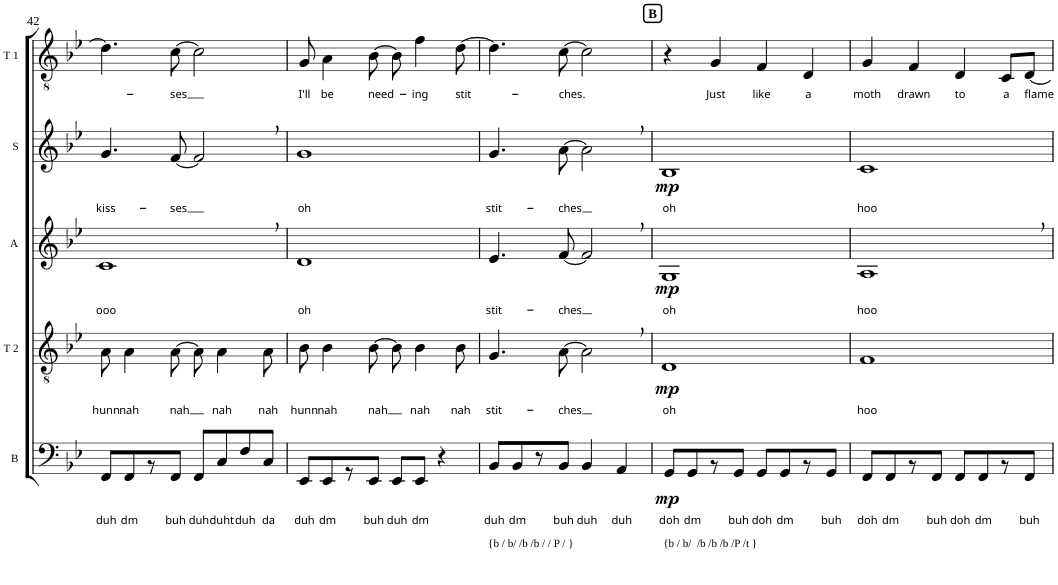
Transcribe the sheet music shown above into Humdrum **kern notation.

**kern	**text	**dynam	**kern	**text	**dynam	**kern	**text	**dynam	**kern	**text	**dynam	**kern	**text
*part5	*part5	*part5	*part4	*part4	*part4	*part3	*part3	*part3	*part2	*part2	*part2	*part1	*part1
*staff5	*staff5	*staff5	*staff4	*staff4	*staff4	*staff3	*staff3	*staff3	*staff2	*staff2	*staff2	*staff1	*staff1
*I"Bass	*	*	*I"Tenor 2	*	*	*I"Alto	*	*	*I"Soprano	*	*	*I"Tenor 1	*
*I'B	*	*	*I'T 2	*	*	*I'A	*	*	*I'S	*	*	*I'T 1	*
!!LO:PB:g=z
*clefF4	*	*	*clefGv2	*	*	*clefG2	*	*	*clefG2	*	*	*clefGv2	*
*k[b-e-]	*	*	*k[b-e-]	*	*	*k[b-e-]	*	*	*k[b-e-]	*	*	*k[b-e-]	*
*M4/4	*	*	*M4/4	*	*	*M4/4	*	*	*M4/4	*	*	*M4/4	*
=42	=42	=42	=42	=42	=42	=42	=42	=42	=42	=42	=42	=42	=42
!	!LO:LY:b	!	!	!LO:LY:b	!	!	!LO:LY:b	!	!	!LO:LY:b	!	!	!
8FF/L	duh	.	8A\	hunn	.	1c,	ooo	.	4.g/	kiss-	.	4.d\]	.
!	!LO:LY:b	!	!	!LO:LY:b	!	!	!	!	!	!	!	!	!
8FF/	dm	.	4A\	nah	.	.	.	.	.	.	.	.	.
8r	.	.	.	.	.	.	.	.	.	.	.	.	.
!	!LO:LY:b	!	!	!LO:LY:b	!	!	!	!	!	!LO:LY:b	!	!	!LO:LY:b
8FF/J	buh	.	[8A\	nah	.	.	.	.	[8f/	-ses	.	[8c\	-ses
!	!LO:LY:b	!	!	!	!	!	!	!	!	!	!	!	!
8FF/L	duh	.	8A\]	.	.	.	.	.	2f,/]	.	.	2c\]	.
!	!LO:LY:b	!	!	!LO:LY:b	!	!	!	!	!	!	!	!	!
8C/	duht	.	4A\	nah	.	.	.	.	.	.	.	.	.
!	!LO:LY:b	!	!	!	!	!	!	!	!	!	!	!	!
8F/	duh	.	.	.	.	.	.	.	.	.	.	.	.
!	!LO:LY:b	!	!	!LO:LY:b	!	!	!	!	!	!	!	!	!
8C/J	da	.	8A\	nah	.	.	.	.	.	.	.	.	.
=43	=43	=43	=43	=43	=43	=43	=43	=43	=43	=43	=43	=43	=43
!	!LO:LY:b	!	!	!LO:LY:b	!	!	!LO:LY:b	!	!	!LO:LY:b	!	!	!LO:LY:b
8EE-/L	duh	.	8B-\	hunn	.	1d	oh	.	1g	oh	.	8G/	I'll
!	!LO:LY:b	!	!	!LO:LY:b	!	!	!	!	!	!	!	!	!LO:LY:b
8EE-/	dm	.	4B-\	nah	.	.	.	.	.	.	.	4A\	be
8r	.	.	.	.	.	.	.	.	.	.	.	.	.
!	!LO:LY:b	!	!	!LO:LY:b	!	!	!	!	!	!	!	!	!LO:LY:b
8EE-/J	buh	.	[8B-\	nah	.	.	.	.	.	.	.	[8B-\	need-
!	!LO:LY:b	!	!	!	!	!	!	!	!	!	!	!	!
8EE-/L	duh	.	8B-\]	.	.	.	.	.	.	.	.	8B-\]	.
!	!LO:LY:b	!	!	!LO:LY:b	!	!	!	!	!	!	!	!	!LO:LY:b
8EE-/J	dm	.	4B-\	nah	.	.	.	.	.	.	.	4f\	-ing
4r	.	.	.	.	.	.	.	.	.	.	.	.	.
!	!	!	!	!LO:LY:b	!	!	!	!	!	!	!	!	!LO:LY:b
.	.	.	8B-\	nah	.	.	.	.	.	.	.	[8d\	stit-
=44	=44	=44	=44	=44	=44	=44	=44	=44	=44	=44	=44	=44	=44
!LO:TX:b:t={b / b/ /b /b / / P / }	!	!	!	!	!	!	!	!	!	!	!	!	!
!	!LO:LY:b	!	!	!LO:LY:b	!	!	!LO:LY:b	!	!	!LO:LY:b	!	!	!
8BB-/L	duh	.	4.G/	stit-	.	4.e-/	stit-	.	4.g/	stit-	.	4.d\]	.
!	!LO:LY:b	!	!	!	!	!	!	!	!	!	!	!	!
8BB-/	dm	.	.	.	.	.	.	.	.	.	.	.	.
8r	.	.	.	.	.	.	.	.	.	.	.	.	.
!	!LO:LY:b	!	!	!LO:LY:b	!	!	!LO:LY:b	!	!	!LO:LY:b	!	!	!LO:LY:b
8BB-/J	buh	.	[8A\	-ches	.	[8f/	-ches	.	[8a\	-ches	.	[8c\	-ches.
!	!LO:LY:b	!	!	!	!	!	!	!	!	!	!	!	!
4BB-/	duh	.	2A,\]	.	.	2f,/]	.	.	2a,\]	.	.	2c\]	.
!	!LO:LY:b	!	!	!	!	!	!	!	!	!	!	!	!
4AA/	duh	.	.	.	.	.	.	.	.	.	.	.	.
!!LO:REH:place=s1:a:B:cj:fs=8.5:t=B
=45	=45	=45	=45	=45	=45	=45	=45	=45	=45	=45	=45	=45	=45
!LO:TX:b:t={b / b/  /b /b /b /P /t }	!	!	!	!	!	!	!	!	!	!	!	!	!
!	!LO:LY:b	!LO:DY:b	!	!LO:LY:b	!LO:DY:b	!	!LO:LY:b	!LO:DY:b	!	!LO:LY:b	!LO:DY:b	!	!
8GG/L	doh	mp	1D	oh	mp	1G	oh	mp	1B-	oh	mp	4r	.
!	!LO:LY:b	!	!	!	!	!	!	!	!	!	!	!	!
8GG/	dm	.	.	.	.	.	.	.	.	.	.	.	.
!	!	!	!	!	!	!	!	!	!	!	!	!	!LO:LY:b
8r	.	.	.	.	.	.	.	.	.	.	.	4G/	Just
!	!LO:LY:b	!	!	!	!	!	!	!	!	!	!	!	!
8GG/J	buh	.	.	.	.	.	.	.	.	.	.	.	.
!	!LO:LY:b	!	!	!	!	!	!	!	!	!	!	!	!LO:LY:b
8GG/L	doh	.	.	.	.	.	.	.	.	.	.	4F/	like
!	!LO:LY:b	!	!	!	!	!	!	!	!	!	!	!	!
8GG/	dm	.	.	.	.	.	.	.	.	.	.	.	.
!	!	!	!	!	!	!	!	!	!	!	!	!	!LO:LY:b
8r	.	.	.	.	.	.	.	.	.	.	.	4D/	a
!	!LO:LY:b	!	!	!	!	!	!	!	!	!	!	!	!
8GG/J	buh	.	.	.	.	.	.	.	.	.	.	.	.
=46	=46	=46	=46	=46	=46	=46	=46	=46	=46	=46	=46	=46	=46
!	!LO:LY:b	!	!	!LO:LY:b	!	!	!LO:LY:b	!	!	!LO:LY:b	!	!	!LO:LY:b
8FF/L	doh	.	1F	hoo	.	1A,	hoo	.	1c	hoo	.	4G/	moth
!	!LO:LY:b	!	!	!	!	!	!	!	!	!	!	!	!
8FF/	dm	.	.	.	.	.	.	.	.	.	.	.	.
!	!	!	!	!	!	!	!	!	!	!	!	!	!LO:LY:b
8r	.	.	.	.	.	.	.	.	.	.	.	4F/	drawn
!	!LO:LY:b	!	!	!	!	!	!	!	!	!	!	!	!
8FF/J	buh	.	.	.	.	.	.	.	.	.	.	.	.
!	!LO:LY:b	!	!	!	!	!	!	!	!	!	!	!	!LO:LY:b
8FF/L	doh	.	.	.	.	.	.	.	.	.	.	4D/	to
!	!LO:LY:b	!	!	!	!	!	!	!	!	!	!	!	!
8FF/	dm	.	.	.	.	.	.	.	.	.	.	.	.
!	!	!	!	!	!	!	!	!	!	!	!	!	!LO:LY:b
8r	.	.	.	.	.	.	.	.	.	.	.	8C/L	a
!	!LO:LY:b	!	!	!	!	!	!	!	!	!	!	!	!LO:LY:b
8FF/J	buh	.	.	.	.	.	.	.	.	.	.	[8D/J	flame
=	=	=	=	=	=	=	=	=	=	=	=	=	=
*-	*-	*-	*-	*-	*-	*-	*-	*-	*-	*-	*-	*-	*-
